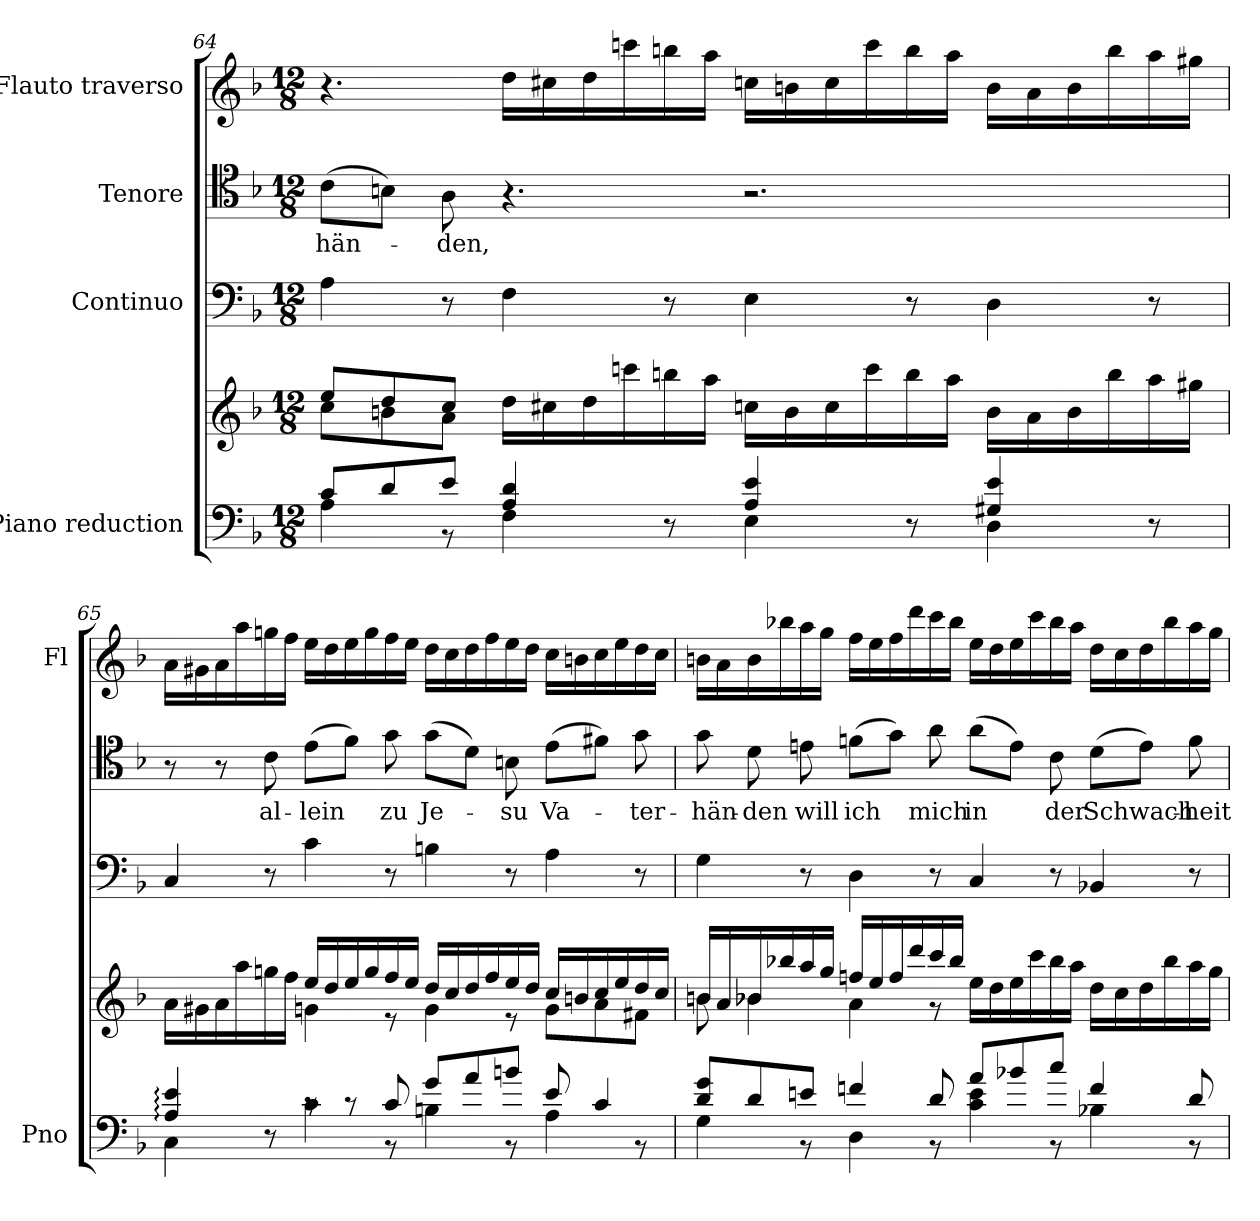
**kern	**kern	**kern	**kern	**text	**kern
*part4	*part4	*part3	*part2	*part2	*part1
*staff5	*staff4	*staff3	*staff2	*staff2	*staff1
*I"Piano reduction	*	*I"Continuo	*I"Tenore	*	*I"Flauto traverso
*I'Pno	*	*	*	*	*I'Fl
*clefF4	*clefG2	*clefF4	*clefC4	*	*clefG2
*k[b-]	*k[b-]	*k[b-]	*k[b-]	*	*k[b-]
*M12/8	*M12/8	*M12/8	*M12/8	*	*M12/8
=64	=64	=64	=64	=64	=64
*^	*^	*	*	*	*
!	!	!	!	!	!	!LO:LY:b	!
8c/L	4A\	8ee/L	8cc\L	4A\	(>8c\L	-hän-	4.r
8d/	.	8dd/	8bn\	.	8Bn\J)	.	.
!	!	!	!	!	!	!LO:LY:b	!
8e/J	8r	8cc/J	8a\J	8r	8A\	-den,	.
4A/ 4d/	4F\	16dd\LL	4.ryy	4F\	4.r	.	16dd\LL
.	.	16cc#X\	.	.	.	.	16cc#X\
.	.	16dd\	.	.	.	.	16dd\
.	.	16cccn\	.	.	.	.	16cccn\
8r	8ryy	16bbn\	.	8r	.	.	16bbn\
.	.	16aa\JJ	.	.	.	.	16aa\JJ
4A/ 4e/	4E\	16ccn\LL	2.ryy	4E\	2.r	.	16ccn\LL
.	.	16b\	.	.	.	.	16bn\
.	.	16cc\	.	.	.	.	16cc\
.	.	16ccc\	.	.	.	.	16ccc\
8r	8ryy	16bb\	.	8r	.	.	16bb\
.	.	16aa\JJ	.	.	.	.	16aa\JJ
4G#X/ 4e/	4D\	16b\LL	.	4D\	.	.	16b\LL
.	.	16a\	.	.	.	.	16a\
.	.	16b\	.	.	.	.	16b\
.	.	16bb\	.	.	.	.	16bb\
8r	8ryy	16aa\	.	8r	.	.	16aa\
.	.	16gg#X\JJ	.	.	.	.	16gg#X\JJ
!!LO:LB:g=z
=65	=65	=65	=65	=65	=65	=65	=65
4A/: 4e/:	4C\	16a\LL	4.ryy	4C/	8r	.	16a\LL
.	.	16g#X\	.	.	.	.	16g#X\
.	.	16a\	.	.	8r	.	16a\
.	.	16aa\	.	.	.	.	16aa\
!	!	!	!	!	!	!LO:LY:b	!
8r	8ryy	16ggn\	.	8r	8c\	al-	16ggn\
.	.	16ff\JJ	.	.	.	.	16ff\JJ
!	!	!	!	!	!	!LO:LY:b	!
8rc	4c\	16ee/LL	4gn\	4c\	(>8e\L	-lein	16ee\LL
.	.	16dd/	.	.	.	.	16dd\
8rc	.	16ee/	.	.	8f\J)	.	16ee\
.	.	16gg/	.	.	.	.	16gg\
!	!	!	!	!	!	!LO:LY:b	!
8c/	8r	16ff/	8r	8r	8g\	zu	16ff\
.	.	16ee/JJ	.	.	.	.	16ee\JJ
!	!	!	!	!	!	!LO:LY:b	!
8g/L	4Bn\	16dd/LL	4g\	4Bn\	(>8g\L	Je-	16dd\LL
.	.	16cc/	.	.	.	.	16cc\
8a/	.	16dd/	.	.	8d\J)	.	16dd\
.	.	16ff/	.	.	.	.	16ff\
!	!	!	!	!	!	!LO:LY:b	!
8bn/J	8r	16ee/	8r	8r	8Bn\	-su	16ee\
.	.	16dd/JJ	.	.	.	.	16dd\JJ
!	!	!	!	!	!	!LO:LY:b	!
8e/	4A\	16cc/LL	8g\L	4A\	(>8e\L	Va-	16cc\LL
.	.	16bn/	.	.	.	.	16bn\
4c/	.	16cc/	8a\	.	8f#X\J)	.	16cc\
.	.	16ee/	.	.	.	.	16ee\
!	!	!	!	!	!	!LO:LY:b	!
.	8r	16dd/	8f#X\J	8r	8g\	-ter-	16dd\
.	.	16cc/JJ	.	.	.	.	16cc\JJ
=66	=66	=66	=66	=66	=66	=66	=66
!	!	!	!	!	!	!LO:LY:b	!
8d/ 8g/L	4G\	16bn/LL	8b\	4G\	8g\	-hän-	16bn\LL
.	.	16a/	.	.	.	.	16a\
!	!	!	!	!	!	!LO:LY:b	!
8d/	.	16b-X/	4b-\	.	8d\	-den	16b\
.	.	16bb-X/	.	.	.	.	16bb-X\
!	!	!	!	!	!	!LO:LY:b	!
8en/J	8r	16aa/	.	8r	8en\	will	16aa\
.	.	16gg/JJ	.	.	.	.	16gg\JJ
!	!	!	!	!	!	!LO:LY:b	!
4fn/	4D\	16ffn/LL	4a\	4D\	(>8fn\L	ich	16ff\LL
.	.	16ee/	.	.	.	.	16ee\
.	.	16ff/	.	.	8g\J)	.	16ff\
.	.	16ddd/	.	.	.	.	16ddd\
!	!	!	!	!	!	!LO:LY:b	!
8d/	8r	16ccc/	8r	8r	8a\	mich	16ccc\
.	.	16bb-/JJ	.	.	.	.	16bb-\JJ
!	!	!	!	!	!	!LO:LY:b	!
8a/L	4c\ 4e\	16ee\LL	2.ryy	4C/	(>8a\L	in	16ee\LL
.	.	16dd\	.	.	.	.	16dd\
8b-X/	.	16ee\	.	.	8e\J)	.	16ee\
.	.	16ccc\	.	.	.	.	16ccc\
!	!	!	!	!	!	!LO:LY:b	!
8cc/J	8r	16bb-\	.	8r	8c\	der	16bb-\
.	.	16aa\JJ	.	.	.	.	16aa\JJ
!	!	!	!	!	!	!LO:LY:b	!
4f/	4B-X\	16dd\LL	.	4BB-X/	(>8d\L	Schwach-	16dd\LL
.	.	16cc\	.	.	.	.	16cc\
.	.	16dd\	.	.	8e\J)	.	16dd\
.	.	16bb-\	.	.	.	.	16bb-\
!	!	!	!	!	!	!LO:LY:b	!
8d/	8r	16aa\	.	8r	8f\	-heit	16aa\
.	.	16gg\JJ	.	.	.	.	16gg\JJ
*v	*v	*	*	*	*	*	*
*	*v	*v	*	*	*	*
=	=	=	=	=	=
*-	*-	*-	*-	*-	*-
